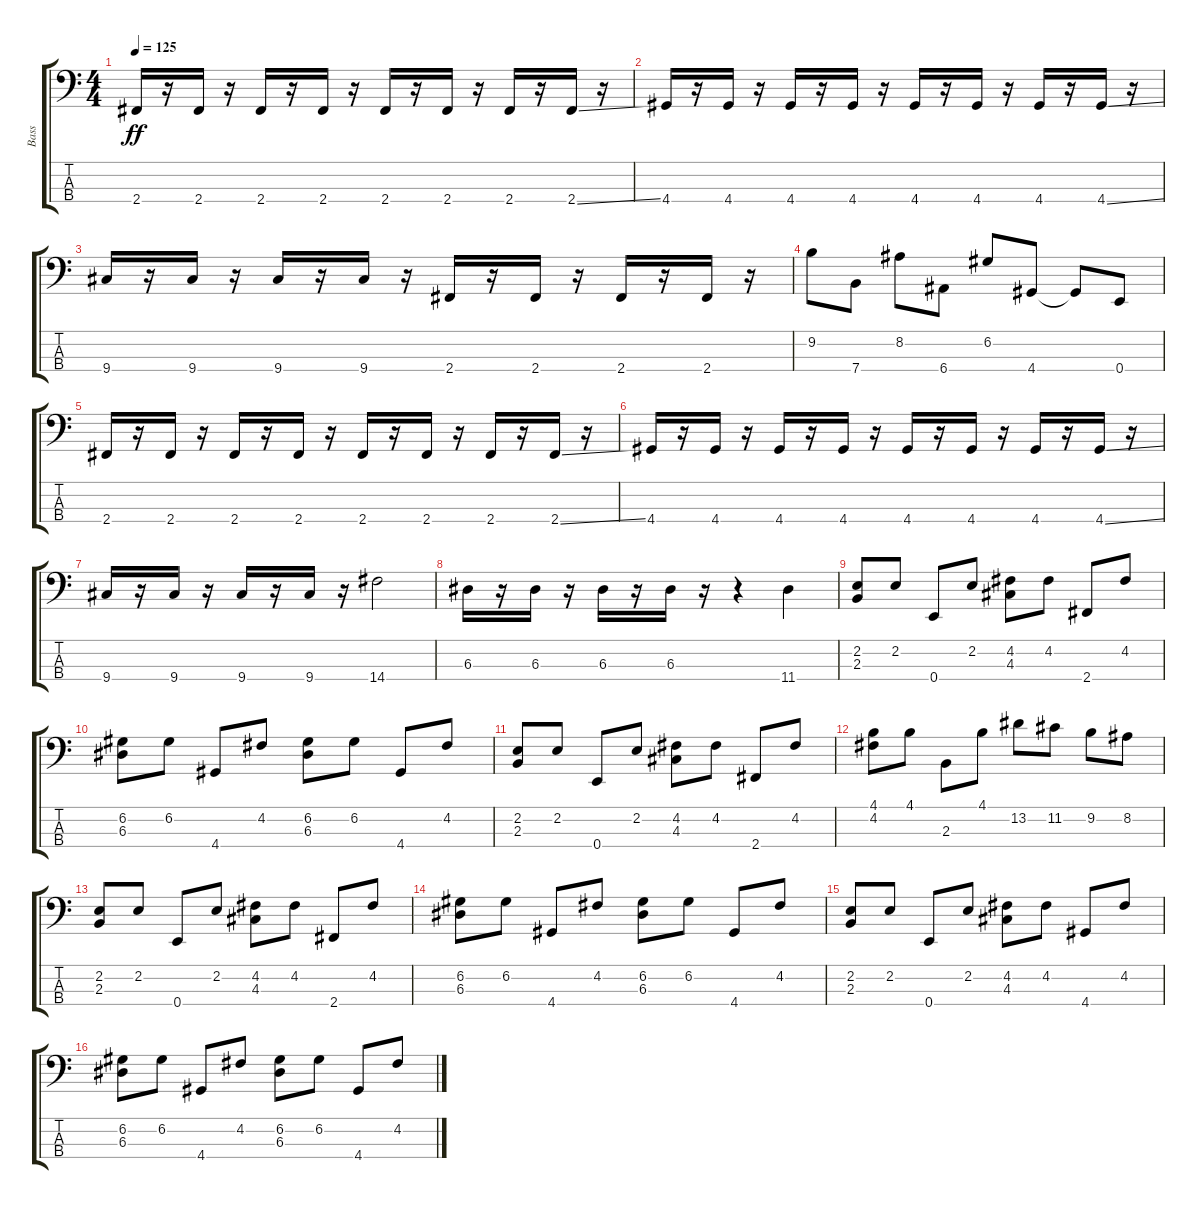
\track ("Bass" "Bass") {instrument electricbassfinger}
\staff {score tabs}
\tuning (G2 D2 A1 E1) {hide}
\ts (4 4)
\tempo 125
\clef f4
\ks c
2.4.16{dy ff} r.16 2.4.16 r.16 2.4.16 r.16 2.4.16 r.16 2.4.16 r.16 2.4.16 r.16 2.4.16 r.16 2.4{ss}.16 r.16 |
4.4.16 r.16 4.4.16 r.16 4.4.16 r.16 4.4.16 r.16 4.4.16 r.16 4.4.16 r.16 4.4.16 r.16 4.4{ss}.16 r.16 |
9.4.16 r.16 9.4.16 r.16 9.4.16 r.16 9.4.16 r.16 2.4.16 r.16 2.4.16 r.16 2.4.16 r.16 2.4.16 r.16 |
9.2.8 7.4.8 8.2.8 6.4.8 6.2.8 4.4.8 4.4{t}.8 0.4.8 |
2.4.16 r.16 2.4.16 r.16 2.4.16 r.16 2.4.16 r.16 2.4.16 r.16 2.4.16 r.16 2.4.16 r.16 2.4{ss}.16 r.16 |
4.4.16 r.16 4.4.16 r.16 4.4.16 r.16 4.4.16 r.16 4.4.16 r.16 4.4.16 r.16 4.4.16 r.16 4.4{ss}.16 r.16 |
9.4.16 r.16 9.4.16 r.16 9.4.16 r.16 9.4.16 r.16 14.4.2 |
6.3.16 r.16 6.3.16 r.16 6.3.16 r.16 6.3.16 r.16 r.4 11.4.4 |
(2.2 2.3).8 2.2.8 0.4.8 2.2.8 (4.2 4.3).8 4.2.8 2.4.8 4.2.8 |
(6.2 6.3).8 6.2.8 4.4.8 4.2.8 (6.2 6.3).8 6.2.8 4.4.8 4.2.8 |
(2.2 2.3).8 2.2.8 0.4.8 2.2.8 (4.2 4.3).8 4.2.8 2.4.8 4.2.8 |
(4.1 4.2).8 4.1.8 2.3.8 4.1.8 13.2.8 11.2.8 9.2.8 8.2.8 |
(2.2 2.3).8 2.2.8 0.4.8 2.2.8 (4.2 4.3).8 4.2.8 2.4.8 4.2.8 |
(6.2 6.3).8 6.2.8 4.4.8 4.2.8 (6.2 6.3).8 6.2.8 4.4.8 4.2.8 |
(2.2 2.3).8 2.2.8 0.4.8 2.2.8 (4.2 4.3).8 4.2.8 4.4.8 4.2.8 |
(6.2 6.3).8 6.2.8 4.4.8 4.2.8 (6.2 6.3).8 6.2.8 4.4.8 4.2.8
